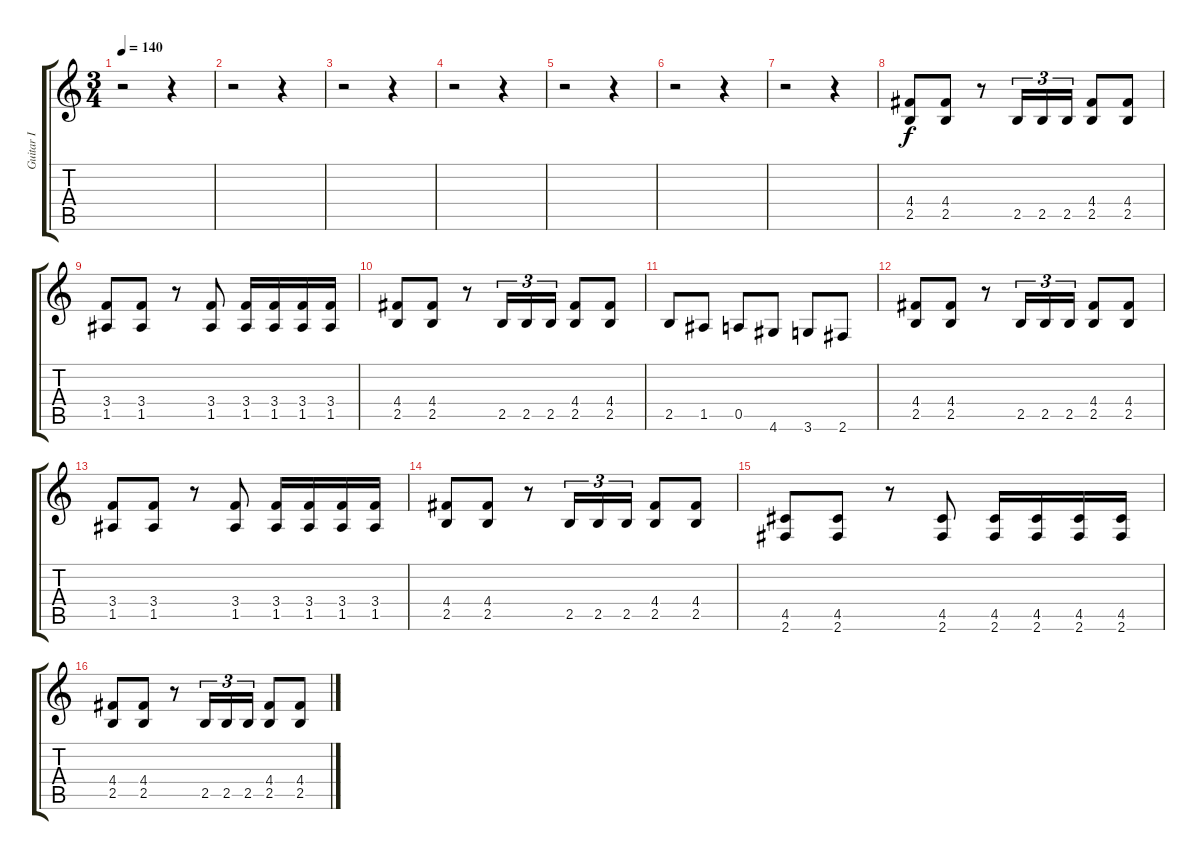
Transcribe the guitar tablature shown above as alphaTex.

\track ("Guitar I" "Guitar I") {instrument distortionguitar}
\staff {score tabs}
\tuning (E4 B3 G3 D3 A2 E2) {hide}
\ts (3 4)
\tempo 140
\clef g2
\ks c
r.2{dy f} r.4 |
r.2 r.4 |
r.2 r.4 |
r.2 r.4 |
r.2 r.4 |
r.2 r.4 |
r.2 r.4 |
(4.4 2.5).8{volume 15} (4.4 2.5).8 r.8 2.5.16{tu (3 2)} 2.5.16{tu (3 2)} 2.5.16{tu (3 2)} (4.4 2.5).8 (4.4 2.5).8 |
(3.4 1.5).8 (3.4 1.5).8 r.8 (3.4 1.5).8 (3.4 1.5).16 (3.4 1.5).16 (3.4 1.5).16 (3.4 1.5).16 |
(4.4 2.5).8 (4.4 2.5).8 r.8 2.5.16{tu (3 2)} 2.5.16{tu (3 2)} 2.5.16{tu (3 2)} (4.4 2.5).8 (4.4 2.5).8 |
2.5.8 1.5.8 0.5.8 4.6.8 3.6.8 2.6.8 |
(4.4 2.5).8 (4.4 2.5).8 r.8 2.5.16{tu (3 2)} 2.5.16{tu (3 2)} 2.5.16{tu (3 2)} (4.4 2.5).8 (4.4 2.5).8 |
(3.4 1.5).8 (3.4 1.5).8 r.8 (3.4 1.5).8 (3.4 1.5).16 (3.4 1.5).16 (3.4 1.5).16 (3.4 1.5).16 |
(4.4 2.5).8 (4.4 2.5).8 r.8 2.5.16{tu (3 2)} 2.5.16{tu (3 2)} 2.5.16{tu (3 2)} (4.4 2.5).8 (4.4 2.5).8 |
(4.5 2.6).8 (4.5 2.6).8 r.8 (4.5 2.6).8 (4.5 2.6).16 (4.5 2.6).16 (4.5 2.6).16 (4.5 2.6).16 |
(4.4 2.5).8 (4.4 2.5).8 r.8 2.5.16{tu (3 2)} 2.5.16{tu (3 2)} 2.5.16{tu (3 2)} (4.4 2.5).8 (4.4 2.5).8
